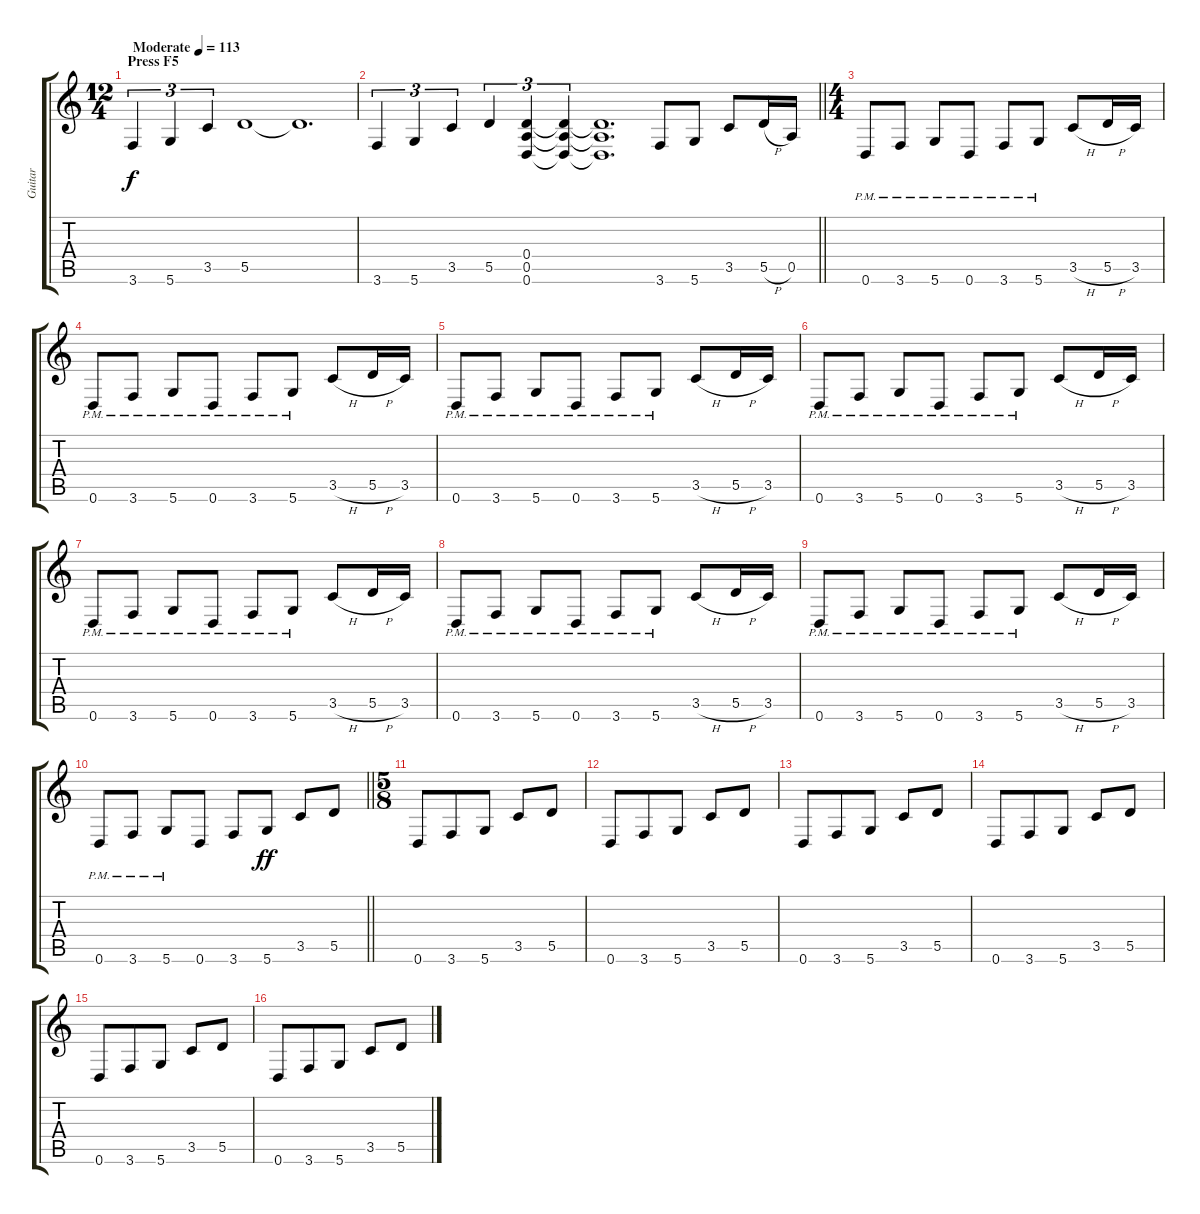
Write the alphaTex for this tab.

\track ("Guitar" "Guitar") {instrument overdrivenguitar}
\staff {score tabs}
\tuning (E4 B3 G3 D3 A2 D2) {hide}
\ts (12 4)
\section ("" "Press F5")
\tempo (113 "Moderate")
\clef g2
\ks c
3.6.4{tu (3 2) dy f instrument overdrivenguitar} 5.6.4{tu (3 2)} 3.5.4{tu (3 2)} 5.5.1 5.5{t}.1{d} |
\barLineRight lightlight
3.6.4{tu (3 2)} 5.6.4{tu (3 2)} 3.5.4{tu (3 2)} 5.5.4{tu (3 2)} (0.4 0.5 0.6).4{tu (3 2)} (0.4{t} 0.5{t} 0.6{t}).4{tu (3 2)} (0.4{t} 0.5{t} 0.6{t}).1{d} 3.6.8 5.6.8 3.5.8 5.5{h}.16 0.5.16 |
\ts (4 4)
0.6{pm}.8 3.6{pm}.8 5.6{pm}.8 0.6{pm}.8 3.6{pm}.8 5.6{pm}.8 3.5{h}.8 5.5{h}.16 3.5.16 |
0.6{pm}.8 3.6{pm}.8 5.6{pm}.8 0.6{pm}.8 3.6{pm}.8 5.6{pm}.8 3.5{h}.8 5.5{h}.16 3.5.16 |
0.6{pm}.8 3.6{pm}.8 5.6{pm}.8 0.6{pm}.8 3.6{pm}.8 5.6{pm}.8 3.5{h}.8 5.5{h}.16 3.5.16 |
0.6{pm}.8 3.6{pm}.8 5.6{pm}.8 0.6{pm}.8 3.6{pm}.8 5.6{pm}.8 3.5{h}.8 5.5{h}.16 3.5.16 |
0.6{pm}.8 3.6{pm}.8 5.6{pm}.8 0.6{pm}.8 3.6{pm}.8 5.6{pm}.8 3.5{h}.8 5.5{h}.16 3.5.16 |
0.6{pm}.8 3.6{pm}.8 5.6{pm}.8 0.6{pm}.8 3.6{pm}.8 5.6{pm}.8 3.5{h}.8 5.5{h}.16 3.5.16 |
0.6{pm}.8 3.6{pm}.8 5.6{pm}.8 0.6{pm}.8 3.6{pm}.8 5.6{pm}.8 3.5{h}.8 5.5{h}.16 3.5.16 |
\barLineRight lightlight
0.6{pm}.8 3.6{pm}.8 5.6{pm}.8 0.6.8 3.6.8 5.6.8{dy ff} 3.5.8 5.5.8 |
\ts (5 8)
\section ("" "")
0.6.8 3.6.8 5.6.8 3.5.8 5.5.8 |
0.6.8 3.6.8 5.6.8 3.5.8 5.5.8 |
0.6.8 3.6.8 5.6.8 3.5.8 5.5.8 |
0.6.8 3.6.8 5.6.8 3.5.8 5.5.8 |
0.6.8 3.6.8 5.6.8 3.5.8 5.5.8 |
0.6.8 3.6.8 5.6.8 3.5.8 5.5.8
